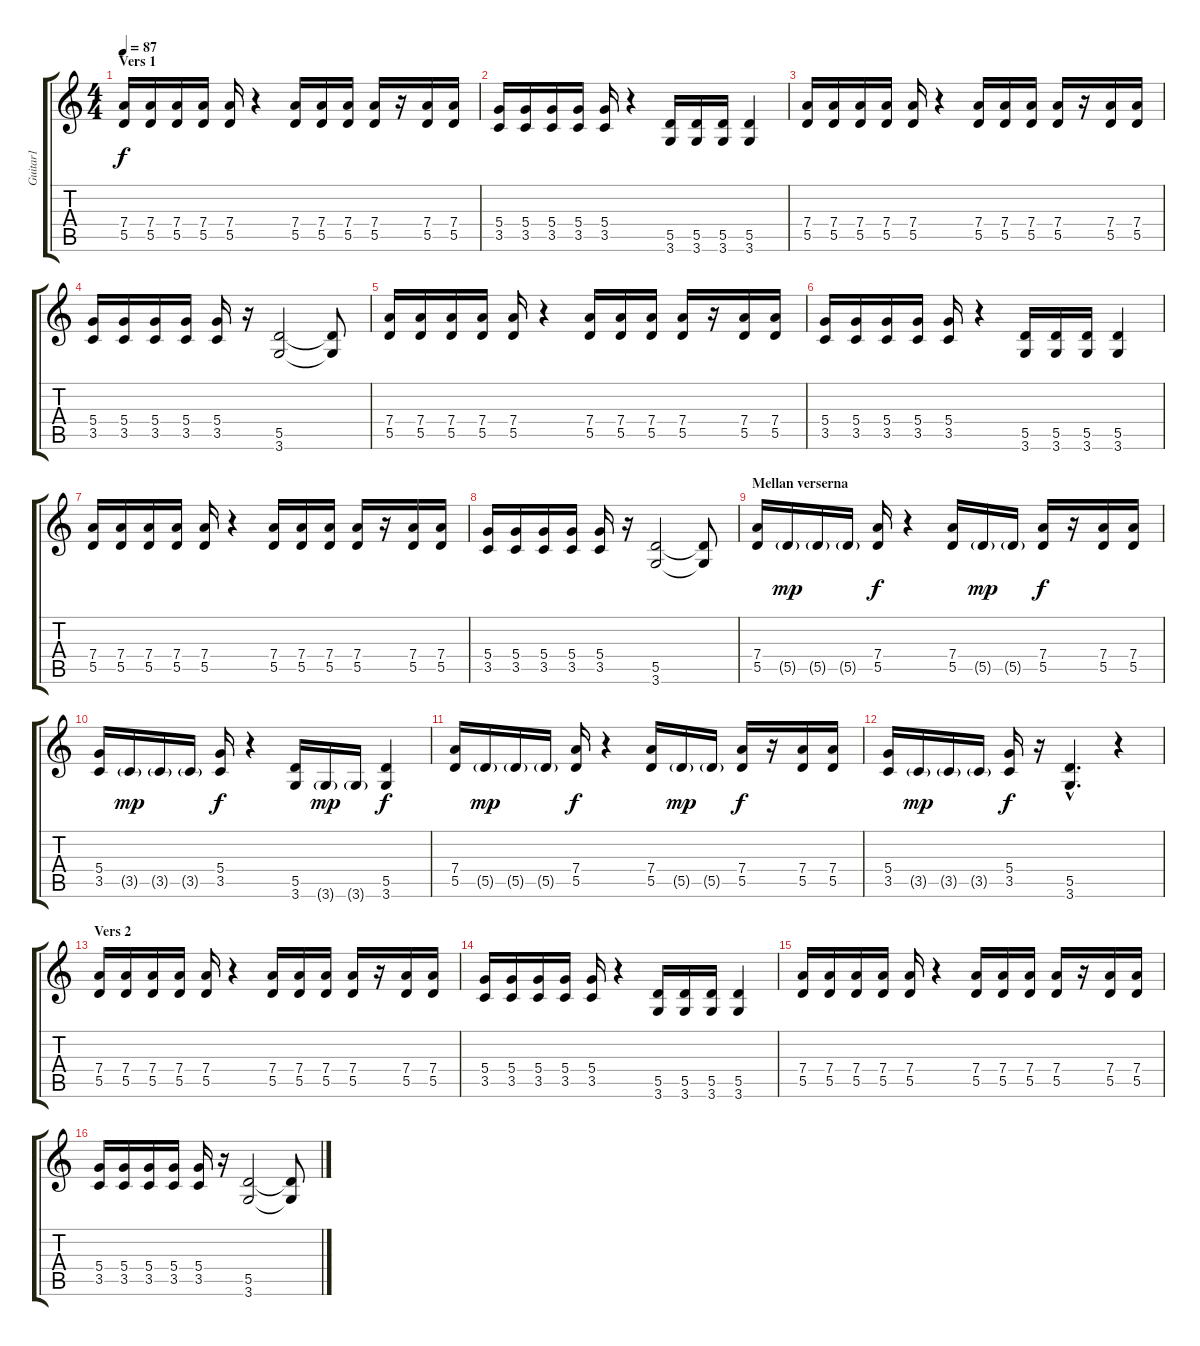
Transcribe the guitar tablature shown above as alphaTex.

\track ("Guitar1" "Guitar1") {instrument acousticguitarnylon}
\staff {score tabs}
\tuning (E4 B3 G3 D3 A2 E2) {hide}
\ts (4 4)
\section ("" "Vers 1")
\tempo 87
\clef g2
\ks c
(7.4 5.5).16{dy f} (7.4 5.5).16 (7.4 5.5).16 (7.4 5.5).16 (7.4 5.5).16 r.4 (7.4 5.5).16 (7.4 5.5).16 (7.4 5.5).16 (7.4 5.5).16 r.16 (7.4 5.5).16 (7.4 5.5).16 |
(5.4 3.5).16 (5.4 3.5).16 (5.4 3.5).16 (5.4 3.5).16 (5.4 3.5).16 r.4 (5.5 3.6).16 (5.5 3.6).16 (5.5 3.6).16 (5.5 3.6).4 |
(7.4 5.5).16 (7.4 5.5).16 (7.4 5.5).16 (7.4 5.5).16 (7.4 5.5).16 r.4 (7.4 5.5).16 (7.4 5.5).16 (7.4 5.5).16 (7.4 5.5).16 r.16 (7.4 5.5).16 (7.4 5.5).16 |
(5.4 3.5).16 (5.4 3.5).16 (5.4 3.5).16 (5.4 3.5).16 (5.4 3.5).16 r.16 (5.5 3.6).2 (5.5{t} 3.6{t}).8 |
(7.4 5.5).16 (7.4 5.5).16 (7.4 5.5).16 (7.4 5.5).16 (7.4 5.5).16 r.4 (7.4 5.5).16 (7.4 5.5).16 (7.4 5.5).16 (7.4 5.5).16 r.16 (7.4 5.5).16 (7.4 5.5).16 |
(5.4 3.5).16 (5.4 3.5).16 (5.4 3.5).16 (5.4 3.5).16 (5.4 3.5).16 r.4 (5.5 3.6).16 (5.5 3.6).16 (5.5 3.6).16 (5.5 3.6).4 |
(7.4 5.5).16 (7.4 5.5).16 (7.4 5.5).16 (7.4 5.5).16 (7.4 5.5).16 r.4 (7.4 5.5).16 (7.4 5.5).16 (7.4 5.5).16 (7.4 5.5).16 r.16 (7.4 5.5).16 (7.4 5.5).16 |
(5.4 3.5).16 (5.4 3.5).16 (5.4 3.5).16 (5.4 3.5).16 (5.4 3.5).16 r.16 (5.5 3.6).2 (5.5{t} 3.6{t}).8 |
\section ("" "Mellan verserna")
(7.4 5.5).16 5.5{g}.16{dy mp} 5.5{g}.16 5.5{g}.16 (7.4 5.5).16{dy f} r.4 (7.4 5.5).16 5.5{g}.16{dy mp} 5.5{g}.16 (7.4 5.5).16{dy f} r.16 (7.4 5.5).16 (7.4 5.5).16 |
(5.4 3.5).16 3.5{g}.16{dy mp} 3.5{g}.16 3.5{g}.16 (5.4 3.5).16{dy f} r.4 (5.5 3.6).16 3.6{g}.16{dy mp} 3.6{g}.16 (5.5 3.6).4{dy f} |
(7.4 5.5).16 5.5{g}.16{dy mp} 5.5{g}.16 5.5{g}.16 (7.4 5.5).16{dy f} r.4 (7.4 5.5).16 5.5{g}.16{dy mp} 5.5{g}.16 (7.4 5.5).16{dy f} r.16 (7.4 5.5).16 (7.4 5.5).16 |
(5.4 3.5).16 3.5{g}.16{dy mp} 3.5{g}.16 3.5{g}.16 (5.4 3.5).16{dy f} r.16 (5.5{hac} 3.6{hac}).4{d} r.4 |
\section ("" "Vers 2")
(7.4 5.5).16 (7.4 5.5).16 (7.4 5.5).16 (7.4 5.5).16 (7.4 5.5).16 r.4 (7.4 5.5).16 (7.4 5.5).16 (7.4 5.5).16 (7.4 5.5).16 r.16 (7.4 5.5).16 (7.4 5.5).16 |
(5.4 3.5).16 (5.4 3.5).16 (5.4 3.5).16 (5.4 3.5).16 (5.4 3.5).16 r.4 (5.5 3.6).16 (5.5 3.6).16 (5.5 3.6).16 (5.5 3.6).4 |
(7.4 5.5).16 (7.4 5.5).16 (7.4 5.5).16 (7.4 5.5).16 (7.4 5.5).16 r.4 (7.4 5.5).16 (7.4 5.5).16 (7.4 5.5).16 (7.4 5.5).16 r.16 (7.4 5.5).16 (7.4 5.5).16 |
(5.4 3.5).16 (5.4 3.5).16 (5.4 3.5).16 (5.4 3.5).16 (5.4 3.5).16 r.16 (5.5 3.6).2 (5.5{t} 3.6{t}).8
